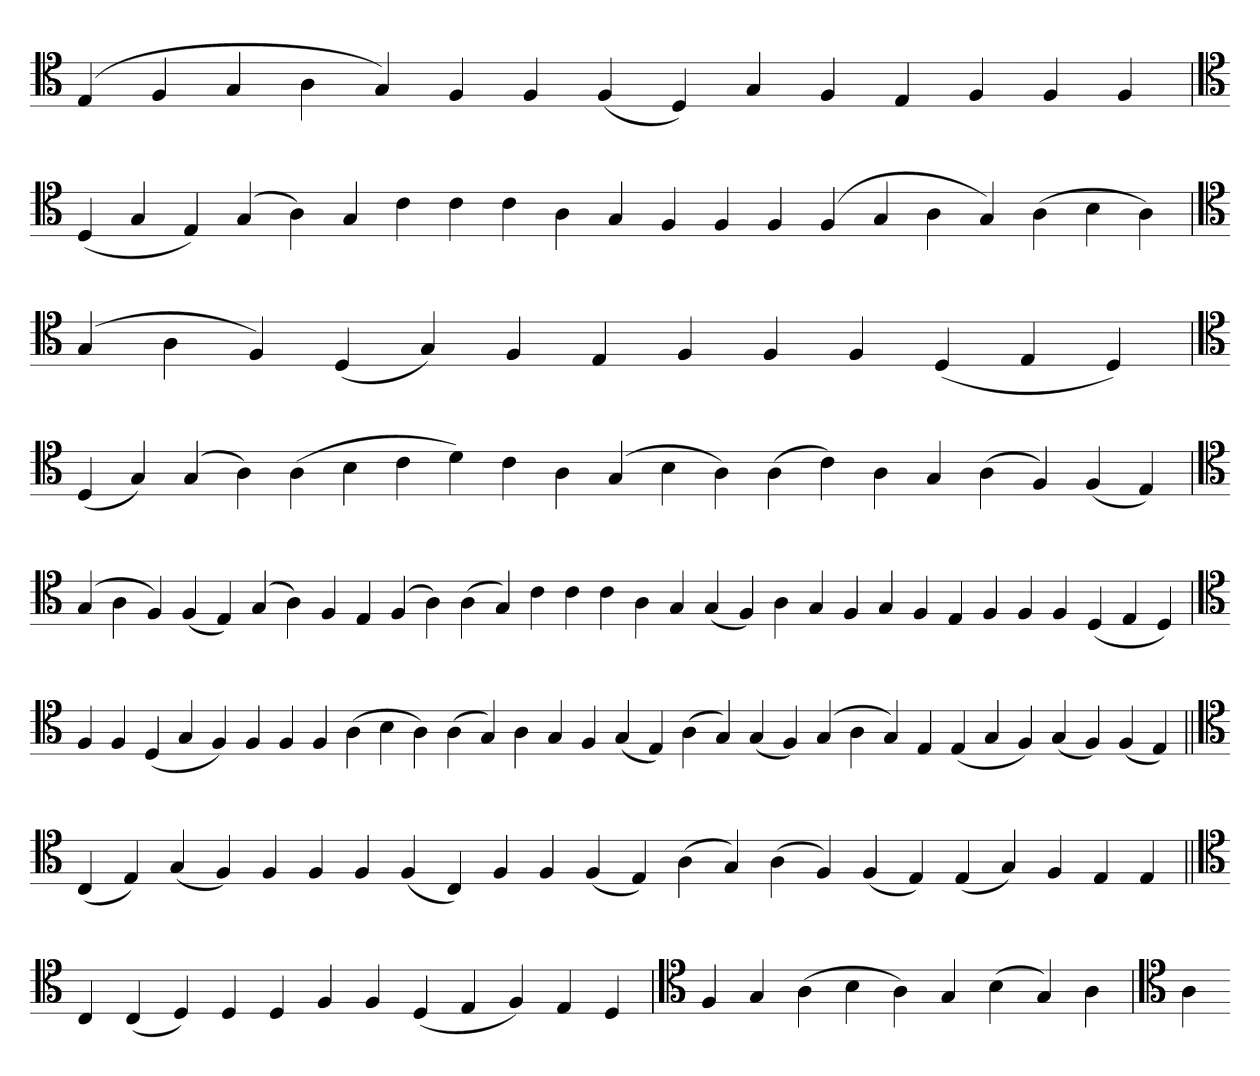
**kern
*part1
*staff1
*clefC4
=
(4E
4F
4G
4A
4G)
4F
4F
(4F
4D)
4G
4F
4E
4F
4F
4F
=`
*clefC4
(4D
4G
4E)
(4G
4A)
4G
4c
4c
4c
4A
4G
4F
4F
4F
(4F
4G
4A
4G)
(4A
4B
4A)
=`
*clefC4
(4G
4A
4F)
(4D
4G)
4F
4E
4F
4F
4F
(4D
4E
4D)
=
*clefC4
(4D
4G)
(4G
4A)
(4A
4B
4c
4d)
4c
4A
(4G
4B
4A)
(4A
4c)
4A
4G
(4A
4F)
(4F
4E)
=`
*clefC4
(4G
4A
4F)
(4F
4E)
(4G
4A)
4F
4E
(4F
4A)
(4A
4G)
4c
4c
4c
4A
4G
(4G
4F)
4A
4G
4F
4G
4F
4E
4F
4F
4F
(4D
4E
4D)
='
*clefC4
4F
4F
(4D
4G
4F)
4F
4F
4F
(4A
4B
4A)
(4A
4G)
4A
4G
4F
(4G
4E)
(4A
4G)
(4G
4F)
(4G
4A
4G)
4E
(4E
4G
4F)
(4G
4F)
(4F
4E)
=||
*clefC4
(4C
4E)
(4G
4F)
4F
4F
4F
(4F
4C)
4F
4F
(4F
4E)
(4A
4G)
(4A
4F)
(4F
4E)
(4E
4G)
4F
4E
4E
=||
*clefC4
4C
(4C
4D)
4D
4D
4F
4F
(4D
4E
4F)
4E
4D
=`
*clefC4
4F
4G
(4A
4B
4A)
4G
(4B
4G)
4A
='
*clefC4
4A
=-
*-
